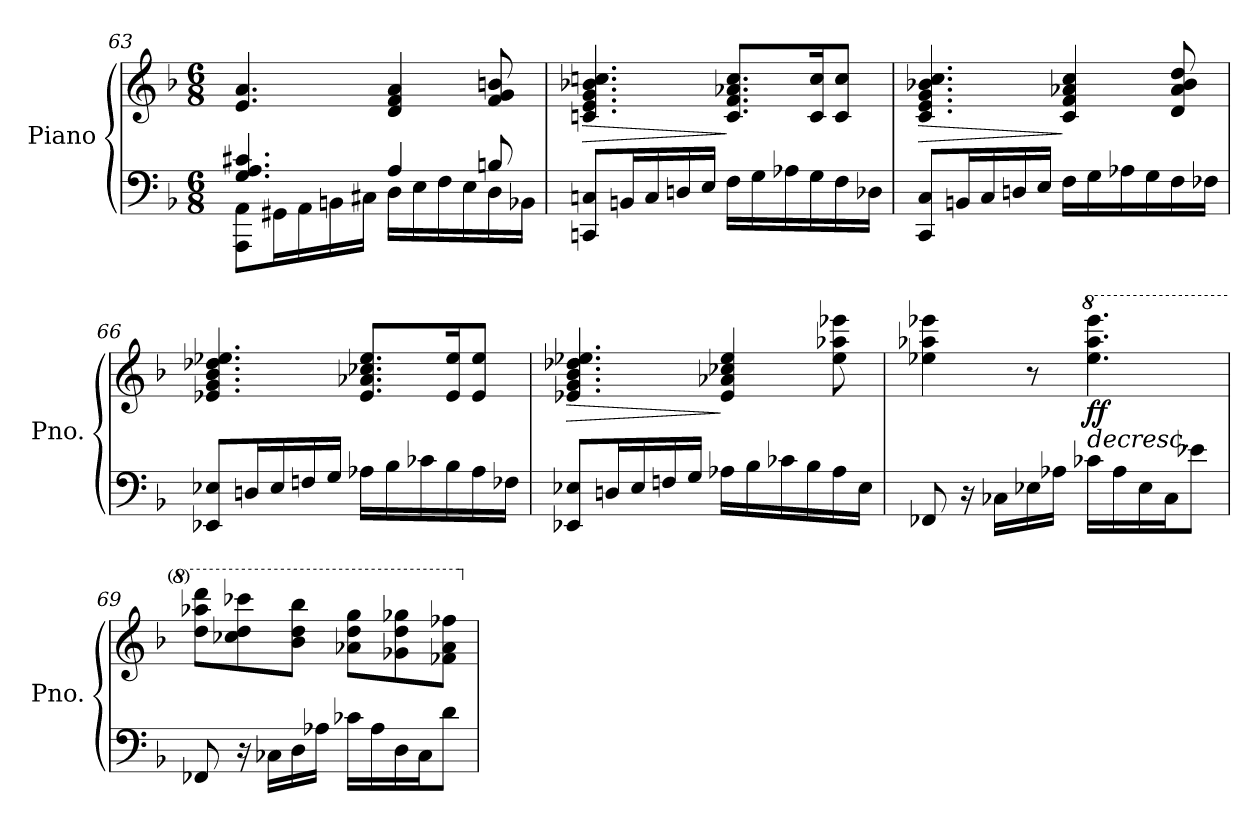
**kern	**kern	**dynam
*part1	*part1	*part1
*staff2	*staff1	*staff1/2
*I"Piano	*	*
*I'Pno.	*	*
*clefF4	*clefG2	*
*k[b-]	*k[b-]	*
*M6/8	*M6/8	*
=63	=63	=63
*^	*	*
4.G/ 4.A/ 4.c#X/	8AAA\ 8AA\L	4.e/ 4.a/	.
.	16GG#X\L	.	.
.	16AA\	.	.
.	16BBn\	.	.
.	16C#X\JJ	.	.
4A/	16D\LL	4d/ 4f/ 4a/	.
.	16E\	.	.
.	16F\	.	.
.	16E\	.	.
8Bn/	16D\	8f/ 8g/ 8bn/	.
.	16BB-X\JJ	.	.
!!LO:LB:g=z
=64	=64	=64	=64
!	!	!	!LO:HP:b
*v	*v	*	*
8CCn/ 8Cn/L	4.cn/ 4.e/ 4.g/ 4.b-X/ 4.ccn/	>
16BBn/L	.	.
16C/	.	.
16Dn/	.	.
16E/JJ	.	.
16F\LL	8.c/ 8.f/ 8.a-X/ 8.cc/L	]
16G\	.	.
16A-X\	.	.
16G\	16c/ 16cc/K	.
16F\	8c/ 8cc/J	.
16D-X\JJ	.	.
=65	=65	=65
!	!	!LO:HP:b
8CC/ 8C/L	4.c/ 4.e/ 4.g/ 4.b-X/ 4.cc/	>
16BBn/L	.	.
16C/	.	.
16Dn/	.	.
16E/JJ	.	.
16F\LL	4c/ 4f/ 4a-X/ 4cc/	]
16G\	.	.
16A-X\	.	.
16G\	.	.
16F\	8d/ 8a-/ 8b-/ 8dd/	.
16F-X\JJ	.	.
=66	=66	=66
8EE-X/ 8E-X/L	4.e-X/ 4.g/ 4.b-/ 4.dd-X/ 4.ee-X/	.
16Dn/L	.	.
16E-/	.	.
16Fn/	.	.
16G/JJ	.	.
16A-X\LL	8.e-/ 8.a-X/ 8.cc-X/ 8.ee-/L	.
16B-\	.	.
16c-X\	.	.
16B-\	16e-/ 16ee-/K	.
16A-\	8e-/ 8ee-/J	.
16F-X\JJ	.	.
!!LO:PB:g=z
=67	=67	=67
!	!	!LO:HP:b
8EE-X/ 8E-X/L	4.e-X/ 4.g/ 4.b-/ 4.dd-X/ 4.ee-X/	>
16Dn/L	.	.
16E-/	.	.
16Fn/	.	.
16G/JJ	.	.
16A-X\LL	4e-/ 4a-X/ 4cc-X/ 4ee-/	]
16B-\	.	.
16c-X\	.	.
16B-\	.	.
16A-\	8ee-\ 8aa-X\ 8eee-X\	.
16E-\JJ	.	.
=68	=68	=68
8FF-X/	4ee-X\ 4aa-X\ 4eee-X\	.
16r	.	]
16C-X\LL	.	.
16E-X\	8r	.
16A-X\JJ	.	.
*	*8va	*
!	!	!LO:HP:b
!	!	!LO:DY:n=1:b
16c-X\LL	4.eee-\ 4.aaa-\ 4.eeee-\	> ff
16A-\	.	.
16E-\	.	.
16C-\J	.	.
8e-X\J	.	.
=69	=69	=69
8FF-X/	8ddd\ 8aaa-X\ 8dddd\L	.
16r	8ccc-X\ 8ddd\ 8cccc-X\	.
16C-X\LL	.	.
16D\	8bb-\ 8ddd\ 8bbb-\J	.
16A-X\JJ	.	.
16c-X\LL	8aa-X\ 8ddd\ 8ggg\L	.
16A-\	.	.
16D\	8gg-X\ 8ddd\ 8ggg-X\	.
16C-\J	.	.
8d\J	8ff-X\ 8aa-\ 8fff-X\J	.
*	*X8va	*
=	=	=
*-	*-	*-
